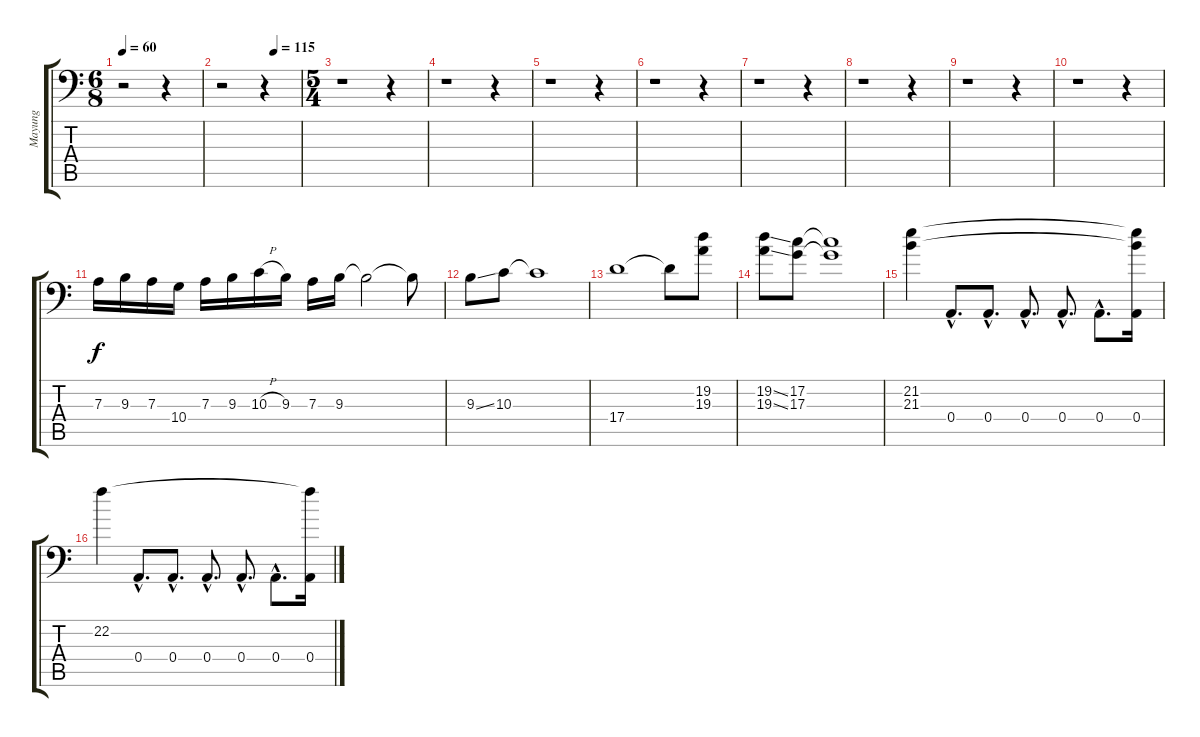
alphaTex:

\track ("Mayung" "Mayung") {instrument electricbassfinger}
\staff {score tabs}
\tuning (C3 G2 D2 A1 E1 B0) {hide}
\ts (6 8)
\tempo 60
\clef f4
\ks c
r.2{dy f} r.4 |
\tempo (115 0.6666666666666666)
r.2 r.4 |
\ts (5 4)
r.1 r.4 |
r.1 r.4 |
r.1 r.4 |
r.1 r.4 |
r.1 r.4 |
r.1 r.4 |
r.1 r.4 |
r.1 r.4 |
7.3.16 9.3.16 7.3.16 10.4.16 7.3.16 9.3.16 10.3{h}.16 9.3.16 7.3.16 9.3.16 9.3{t}.2 9.3{t}.8 |
9.3{ss}.8 10.3.8 10.3{t}.1 |
17.4.1 17.4{t}.8 (19.2 19.3).8 |
(19.2{ss} 19.3{ss}).8 (17.2 17.3).8 (17.2{t} 17.3{t}).1 |
(21.2 21.3).4 0.4{hac}.8{d} 0.4{hac}.8{d} 0.4{hac}.8{d} 0.4{hac}.8{d} 0.4{hac}.8{d} (21.2{t} 21.3{t} 0.4).16 |
22.2.4 0.4{hac}.8{d} 0.4{hac}.8{d} 0.4{hac}.8{d} 0.4{hac}.8{d} 0.4{hac}.8{d} (22.2{t} 0.4).16
